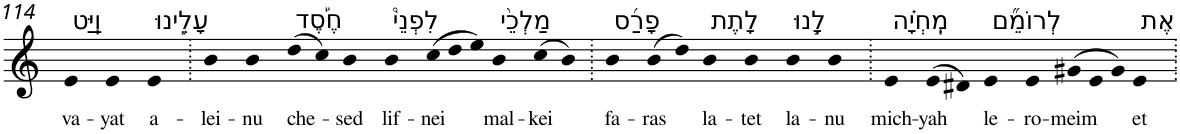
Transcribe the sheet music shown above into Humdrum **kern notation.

**kern	**text
*part1	*part1
*staff1	*staff1
*I"Piano	*
*I'Pno	*
!!LO:PB:g=z
*clefG2	*
*k[]	*
=114	=114
!LO:TX:a:t=וַֽיַּט	!
!	!LO:LY:b
4e	va-
!	!LO:LY:b
4e	-yat
!LO:TX:a:t=עָלֵ֣ינוּ	!
!	!LO:LY:b
4e	a-
=115.	=115.
!	!LO:LY:b
4b	-lei-
!	!LO:LY:b
4b	-nu
!LO:TX:a:t=חֶ֡סֶד	!
!	!LO:LY:b
(>8dd	che-
8cc)	.
!	!LO:LY:b
4b	-sed
!LO:TX:a:t=לִפְנֵי֩	!
!	!LO:LY:b
4b	lif-
*Xtuplet	*
!	!LO:LY:b
(>12cc	-nei
12dd	.
12ee)	.
!LO:TX:a:t=מַלְכֵ֨י	!
!	!LO:LY:b
4b	mal-
!	!LO:LY:b
(>8cc	-kei
8b)	.
=116.	=116.
!LO:TX:a:t=פָרַ֜ס	!
!	!LO:LY:b
4b	fa-
!	!LO:LY:b
(>8b	-ras
8dd)	.
!LO:TX:a:t=לָתֶת	!
!	!LO:LY:b
4b	la-
!	!LO:LY:b
4b	-tet
!LO:TX:a:t=לָ֣נוּ	!
!	!LO:LY:b
4b	la-
!	!LO:LY:b
4b	-nu
=117.	=117.
!LO:TX:a:t=מִֽחְיָ֗ה	!
!	!LO:LY:b
4e	mich-
!	!LO:LY:b
(>8e	-yah
8d#X)	.
!LO:TX:a:t=לְרוֹמֵ֞ם	!
!	!LO:LY:b
4e	le-
!	!LO:LY:b
4e	-ro-
!	!LO:LY:b
(>12g#X	-meim
12e	.
12g#)	.
!LO:TX:a:t=אֶת	!
!	!LO:LY:b
4e	et
=.	=.
*-	*-
